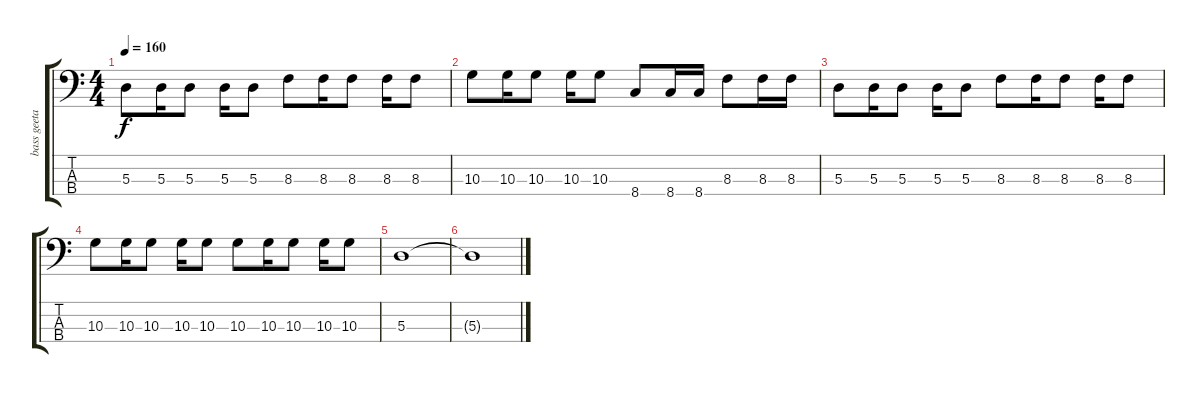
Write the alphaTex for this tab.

\track ("bass geetar" "bass geeta") {instrument electricbasspick}
\staff {score tabs}
\tuning (G2 D2 A1 E1) {hide}
\ts (4 4)
\tempo 160
\clef f4
\ks c
5.3.8{dy f} 5.3.16 5.3.8 5.3.16 5.3.8 8.3.8 8.3.16 8.3.8 8.3.16 8.3.8 |
10.3.8 10.3.16 10.3.8 10.3.16 10.3.8 8.4.8 8.4.16 8.4.16 8.3.8 8.3.16 8.3.16 |
5.3.8 5.3.16 5.3.8 5.3.16 5.3.8 8.3.8 8.3.16 8.3.8 8.3.16 8.3.8 |
10.3.8 10.3.16 10.3.8 10.3.16 10.3.8 10.3.8 10.3.16 10.3.8 10.3.16 10.3.8 |
5.3.1 |
5.3{t}.1
